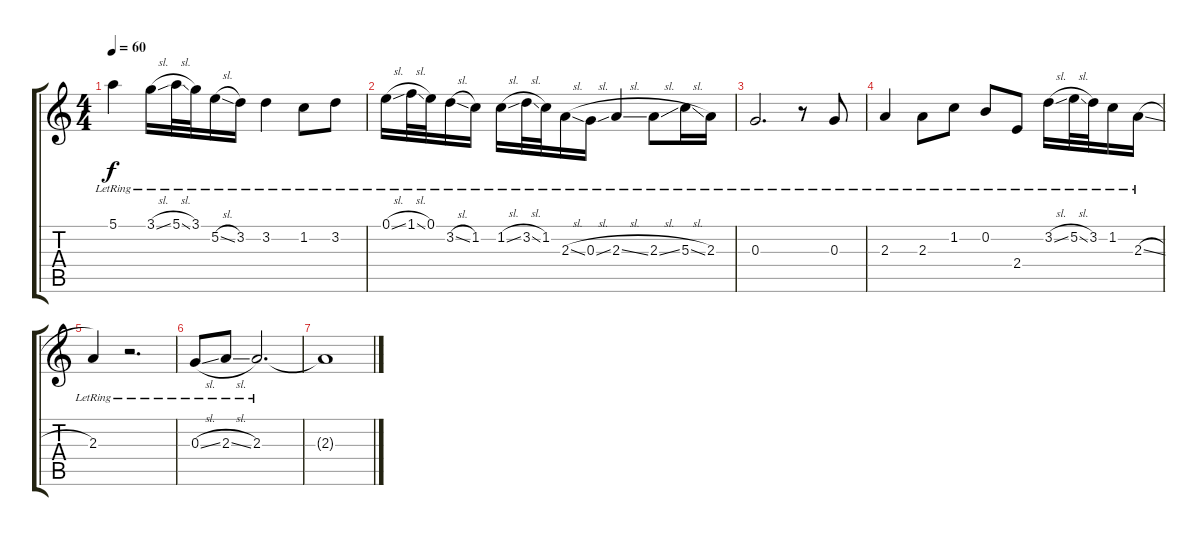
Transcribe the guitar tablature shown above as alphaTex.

\track "" {instrument acousticguitarnylon}
\staff {score tabs}
\tuning (E4 B3 G3 D3 A2 E2) {hide}
\ts (4 4)
\tempo 60
\clef g2
\ks c
5.1{lr}.4{dy f} 3.1{sl lr}.16{txt ""} 5.1{sl lr}.32 3.1{lr}.32 5.2{sl lr}.16 3.2{lr}.16 3.2{lr}.4{txt ""} 1.2{lr}.8{txt ""} 3.2{lr}.8 |
0.1{sl lr}.16{txt ""} 1.1{sl lr}.32 0.1{lr}.32 3.2{sl lr}.16 1.2{lr}.16 1.2{sl lr}.16{txt ""} 3.2{sl lr}.32 1.2{lr}.32 2.3{sl lr}.16 0.3{sl lr}.16 2.3{sl lr}.4 2.3{sl lr}.8 5.3{sl lr}.16 2.3{lr}.16 |
0.3{lr}.2{d} r.8 0.3{lr}.8{txt ""} |
2.3{lr}.4{txt ""} 2.3{lr}.8 1.2{lr}.8{txt ""} 0.2{lr}.8 2.4{lr}.8 3.2{sl lr}.16{txt ""} 5.2{sl lr}.32 3.2{lr}.32 1.2{lr}.16{txt ""} 2.3{sl lr}.16 |
2.3{lr}.4 r.2{d} |
0.3{sl lr}.8{txt ""} 2.3{sl lr}.8 2.3{lr}.2{d} |
2.3{t}.1
